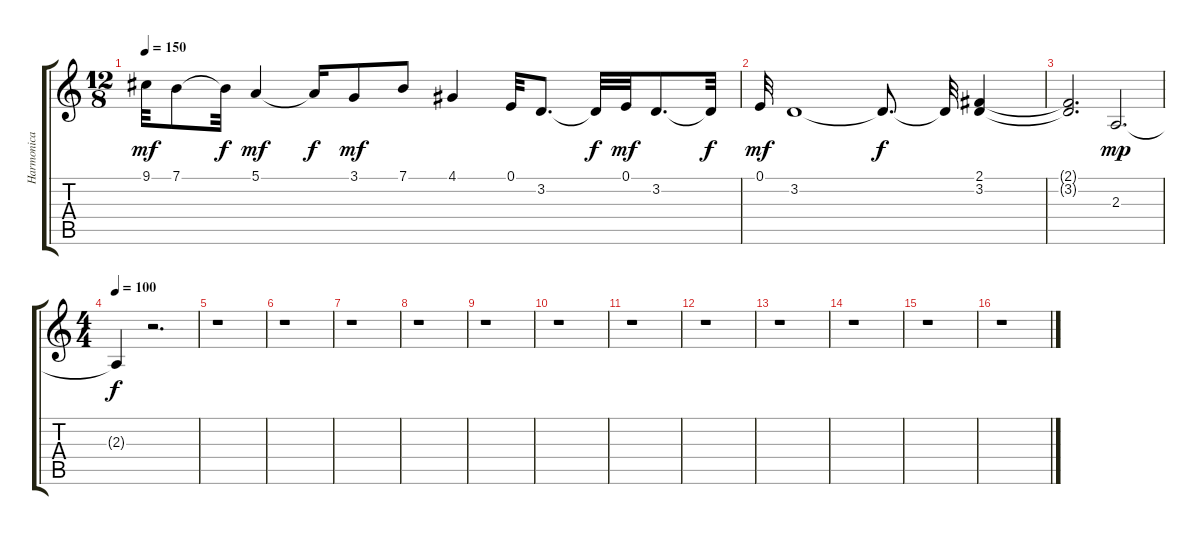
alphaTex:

\track ("Harmonica" "Harmonica") {instrument harmonica}
\staff {score tabs}
\tuning (E4 B3 G3 D3 A2 E2) {hide}
\ts (12 8)
\tempo 150
\clef g2
\ks c
9.1.32{dy mf} 7.1.8 7.1{t}.32{dy f} 5.1.4{dy mf} 5.1{t}.16{dy f} 3.1.8{dy mf} 7.1.8 4.1.4 0.1.32 3.2.8{d} 3.2{t}.32{dy f} 0.1.32{dy mf} 3.2.8{d} 3.2{t}.32{dy f} |
0.1.32{dy mf} 3.2.1 3.2{t}.8{d dy f} 3.2{t}.32 (2.1 3.2).4{volume 7} |
(2.1{t} 3.2{t}).2{d} 2.3.2{d dy mp volume 14} |
\ts (4 4)
\tempo 100
2.3{t}.4{dy f} r.2{d} |
r.1 |
r.1 |
r.1 |
r.1 |
r.1 |
r.1 |
r.1 |
r.1 |
r.1 |
r.1 |
r.1 |
r.1
